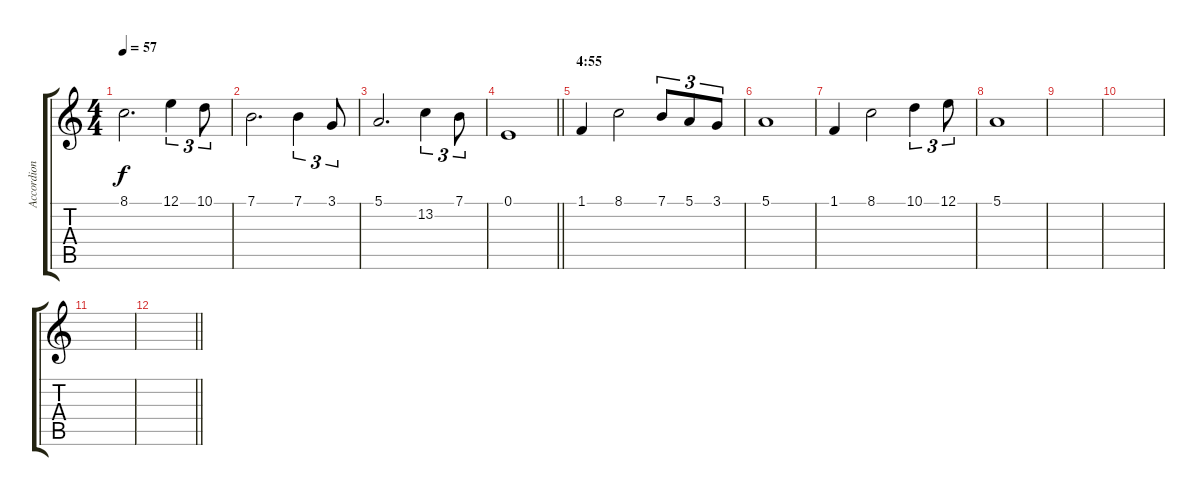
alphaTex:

\track ("Accordion" "Accordion") {instrument accordion}
\staff {score tabs}
\tuning (E4 B3 G3 D3 A2 E2) {hide}
\ts (4 4)
\tempo 57
\clef g2
\ks c
8.1.2{d dy f} 12.1.4{tu (3 2)} 10.1.8{tu (3 2)} |
7.1.2{d} 7.1.4{tu (3 2)} 3.1.8{tu (3 2)} |
5.1.2{d} 13.2.4{tu (3 2)} 7.1.8{tu (3 2)} |
\barLineRight lightlight
0.1.1 |
\section ("" "4:55")
1.1.4 8.1.2 7.1.8{tu (3 2)} 5.1.8{tu (3 2)} 3.1.8{tu (3 2)} |
5.1.1 |
1.1.4 8.1.2 10.1.4{tu (3 2)} 12.1.8{tu (3 2)} |
5.1.1 |
|
|
|
\barLineRight lightlight
